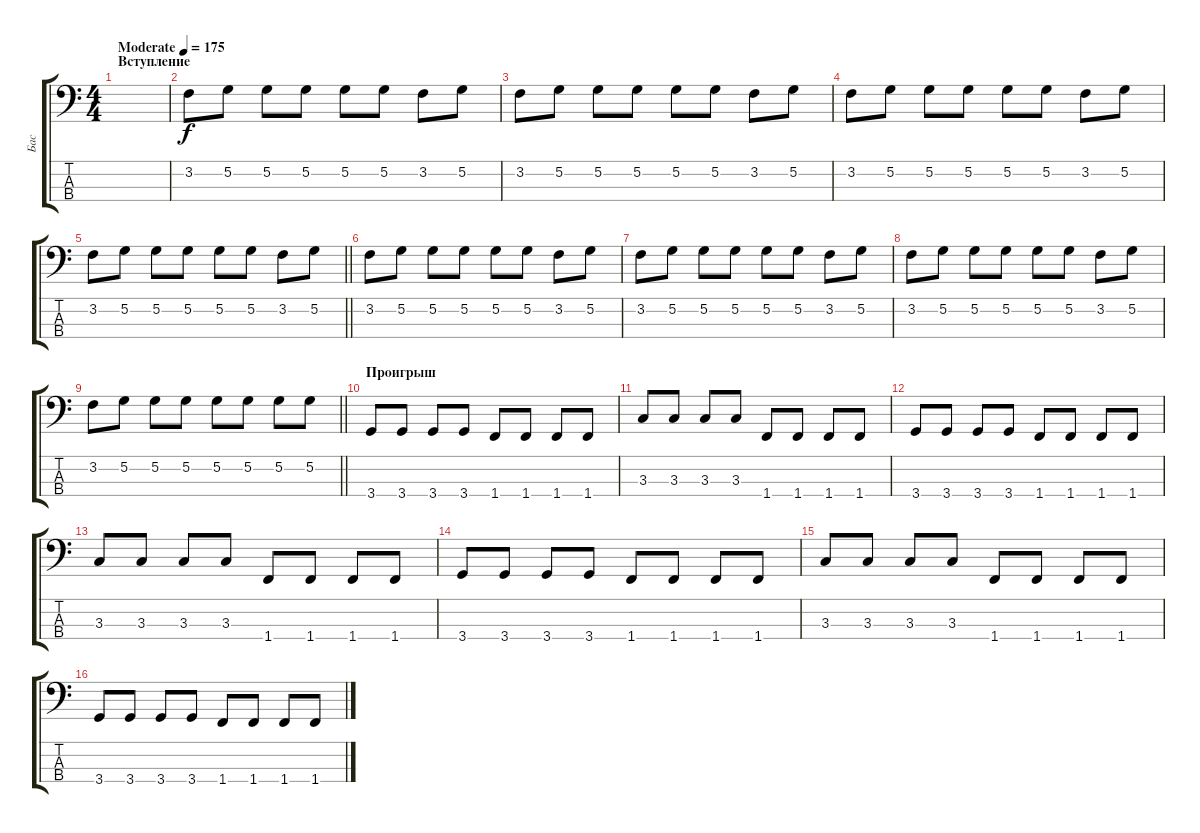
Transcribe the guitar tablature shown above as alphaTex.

\track ("Бас" "Бас") {instrument electricbassfinger}
\staff {score tabs}
\tuning (G2 D2 A1 E1) {hide}
\ts (4 4)
\section ("" "Вступление")
\tempo (175 "Moderate")
\clef f4
\ks c
|
3.2.8 5.2.8 5.2.8 5.2.8 5.2.8 5.2.8 3.2.8 5.2.8 |
3.2.8 5.2.8 5.2.8 5.2.8 5.2.8 5.2.8 3.2.8 5.2.8 |
3.2.8 5.2.8 5.2.8 5.2.8 5.2.8 5.2.8 3.2.8 5.2.8 |
\barLineRight lightlight
3.2.8 5.2.8 5.2.8 5.2.8 5.2.8 5.2.8 3.2.8 5.2.8 |
\section ("" " ")
3.2.8 5.2.8 5.2.8 5.2.8 5.2.8 5.2.8 3.2.8 5.2.8 |
3.2.8 5.2.8 5.2.8 5.2.8 5.2.8 5.2.8 3.2.8 5.2.8 |
3.2.8 5.2.8 5.2.8 5.2.8 5.2.8 5.2.8 3.2.8 5.2.8 |
\barLineRight lightlight
3.2.8 5.2.8 5.2.8 5.2.8 5.2.8 5.2.8 5.2.8 5.2.8 |
\section ("" "Проигрыш")
3.4.8 3.4.8 3.4.8 3.4.8 1.4.8 1.4.8 1.4.8 1.4.8 |
3.3.8 3.3.8 3.3.8 3.3.8 1.4.8 1.4.8 1.4.8 1.4.8 |
3.4.8 3.4.8 3.4.8 3.4.8 1.4.8 1.4.8 1.4.8 1.4.8 |
3.3.8 3.3.8 3.3.8 3.3.8 1.4.8 1.4.8 1.4.8 1.4.8 |
3.4.8 3.4.8 3.4.8 3.4.8 1.4.8 1.4.8 1.4.8 1.4.8 |
3.3.8 3.3.8 3.3.8 3.3.8 1.4.8 1.4.8 1.4.8 1.4.8 |
3.4.8 3.4.8 3.4.8 3.4.8 1.4.8 1.4.8 1.4.8 1.4.8
